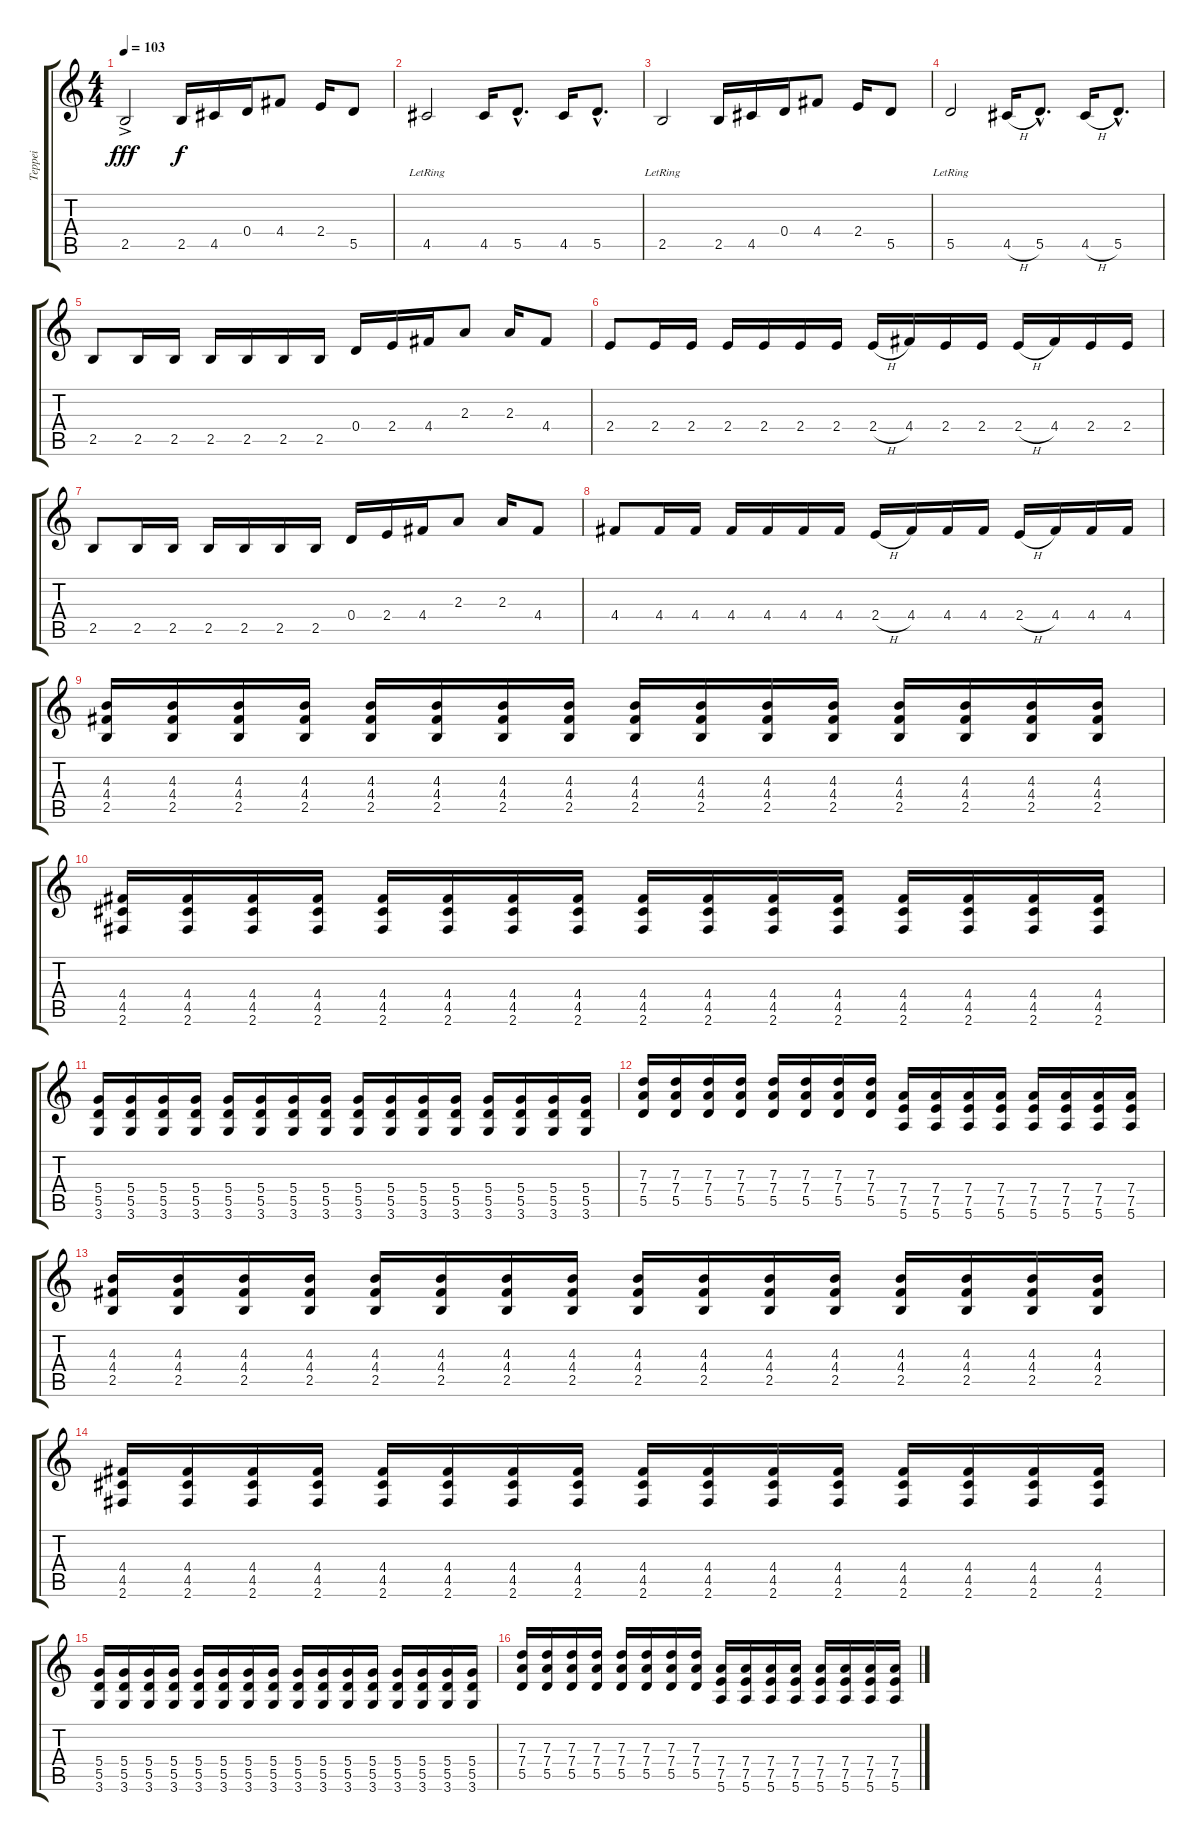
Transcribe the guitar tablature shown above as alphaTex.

\track ("Teppei" "Teppei") {instrument overdrivenguitar}
\staff {score tabs}
\tuning (E4 B3 G3 D3 A2 E2) {hide}
\ts (4 4)
\tempo 103
\clef g2
\ks c
2.5{ac}.2{dy fff instrument overdrivenguitar} 2.5.16{dy f} 4.5.16 0.4.16 4.4.8 2.4.16 5.5.8 |
4.5{lr}.2 4.5.16 5.5{hac}.8{d} 4.5.16 5.5{hac}.8{d} |
2.5{lr}.2 2.5.16 4.5.16 0.4.16 4.4.8 2.4.16 5.5.8 |
5.5{lr}.2 4.5{h}.16 5.5{hac}.8{d} 4.5{h}.16 5.5{hac}.8{d} |
2.5.8{instrument overdrivenguitar} 2.5.16 2.5.16 2.5.16 2.5.16 2.5.16 2.5.16 0.4.16 2.4.16 4.4.16 2.3.8 2.3.16 4.4.8 |
2.4.8 2.4.16 2.4.16 2.4.16 2.4.16 2.4.16 2.4.16 2.4{h}.16 4.4.16 2.4.16 2.4.16 2.4{h}.16 4.4.16 2.4.16 2.4.16 |
2.5.8 2.5.16 2.5.16 2.5.16 2.5.16 2.5.16 2.5.16 0.4.16 2.4.16 4.4.16 2.3.8 2.3.16 4.4.8 |
4.4.8 4.4.16 4.4.16 4.4.16 4.4.16 4.4.16 4.4.16 2.4{h}.16 4.4.16 4.4.16 4.4.16 2.4{h}.16 4.4.16 4.4.16 4.4.16 |
(4.3 4.4 2.5).16 (4.3 4.4 2.5).16 (4.3 4.4 2.5).16 (4.3 4.4 2.5).16 (4.3 4.4 2.5).16 (4.3 4.4 2.5).16 (4.3 4.4 2.5).16 (4.3 4.4 2.5).16 (4.3 4.4 2.5).16 (4.3 4.4 2.5).16 (4.3 4.4 2.5).16 (4.3 4.4 2.5).16 (4.3 4.4 2.5).16 (4.3 4.4 2.5).16 (4.3 4.4 2.5).16 (4.3 4.4 2.5).16 |
(4.4 4.5 2.6).16 (4.4 4.5 2.6).16 (4.4 4.5 2.6).16 (4.4 4.5 2.6).16 (4.4 4.5 2.6).16 (4.4 4.5 2.6).16 (4.4 4.5 2.6).16 (4.4 4.5 2.6).16 (4.4 4.5 2.6).16 (4.4 4.5 2.6).16 (4.4 4.5 2.6).16 (4.4 4.5 2.6).16 (4.4 4.5 2.6).16 (4.4 4.5 2.6).16 (4.4 4.5 2.6).16 (4.4 4.5 2.6).16 |
(5.4 5.5 3.6).16 (5.4 5.5 3.6).16 (5.4 5.5 3.6).16 (5.4 5.5 3.6).16 (5.4 5.5 3.6).16 (5.4 5.5 3.6).16 (5.4 5.5 3.6).16 (5.4 5.5 3.6).16 (5.4 5.5 3.6).16 (5.4 5.5 3.6).16 (5.4 5.5 3.6).16 (5.4 5.5 3.6).16 (5.4 5.5 3.6).16 (5.4 5.5 3.6).16 (5.4 5.5 3.6).16 (5.4 5.5 3.6).16 |
(7.3 7.4 5.5).16 (7.3 7.4 5.5).16 (7.3 7.4 5.5).16 (7.3 7.4 5.5).16 (7.3 7.4 5.5).16 (7.3 7.4 5.5).16 (7.3 7.4 5.5).16 (7.3 7.4 5.5).16 (7.4 7.5 5.6).16 (7.4 7.5 5.6).16 (7.4 7.5 5.6).16 (7.4 7.5 5.6).16 (7.4 7.5 5.6).16 (7.4 7.5 5.6).16 (7.4 7.5 5.6).16 (7.4 7.5 5.6).16 |
(4.3 4.4 2.5).16 (4.3 4.4 2.5).16 (4.3 4.4 2.5).16 (4.3 4.4 2.5).16 (4.3 4.4 2.5).16 (4.3 4.4 2.5).16 (4.3 4.4 2.5).16 (4.3 4.4 2.5).16 (4.3 4.4 2.5).16 (4.3 4.4 2.5).16 (4.3 4.4 2.5).16 (4.3 4.4 2.5).16 (4.3 4.4 2.5).16 (4.3 4.4 2.5).16 (4.3 4.4 2.5).16 (4.3 4.4 2.5).16 |
(4.4 4.5 2.6).16 (4.4 4.5 2.6).16 (4.4 4.5 2.6).16 (4.4 4.5 2.6).16 (4.4 4.5 2.6).16 (4.4 4.5 2.6).16 (4.4 4.5 2.6).16 (4.4 4.5 2.6).16 (4.4 4.5 2.6).16 (4.4 4.5 2.6).16 (4.4 4.5 2.6).16 (4.4 4.5 2.6).16 (4.4 4.5 2.6).16 (4.4 4.5 2.6).16 (4.4 4.5 2.6).16 (4.4 4.5 2.6).16 |
(5.4 5.5 3.6).16 (5.4 5.5 3.6).16 (5.4 5.5 3.6).16 (5.4 5.5 3.6).16 (5.4 5.5 3.6).16 (5.4 5.5 3.6).16 (5.4 5.5 3.6).16 (5.4 5.5 3.6).16 (5.4 5.5 3.6).16 (5.4 5.5 3.6).16 (5.4 5.5 3.6).16 (5.4 5.5 3.6).16 (5.4 5.5 3.6).16 (5.4 5.5 3.6).16 (5.4 5.5 3.6).16 (5.4 5.5 3.6).16 |
(7.3 7.4 5.5).16 (7.3 7.4 5.5).16 (7.3 7.4 5.5).16 (7.3 7.4 5.5).16 (7.3 7.4 5.5).16 (7.3 7.4 5.5).16 (7.3 7.4 5.5).16 (7.3 7.4 5.5).16 (7.4 7.5 5.6).16 (7.4 7.5 5.6).16 (7.4 7.5 5.6).16 (7.4 7.5 5.6).16 (7.4 7.5 5.6).16 (7.4 7.5 5.6).16 (7.4 7.5 5.6).16 (7.4 7.5 5.6).16
